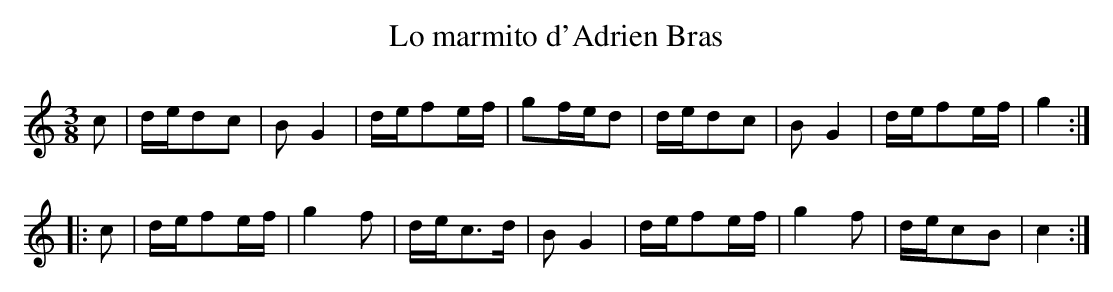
X:1
T:Lo marmito d'Adrien Bras
M:3/8
L:1/16
K:C
c2|ded2c2|B2G4|def2ef|g2fed2|\
ded2c2|B2G4|def2ef|g4:|
|:c2|def2ef|g4f2|dec3d|B2G4|\
def2ef|g4f2|dec2B2|c4:|
